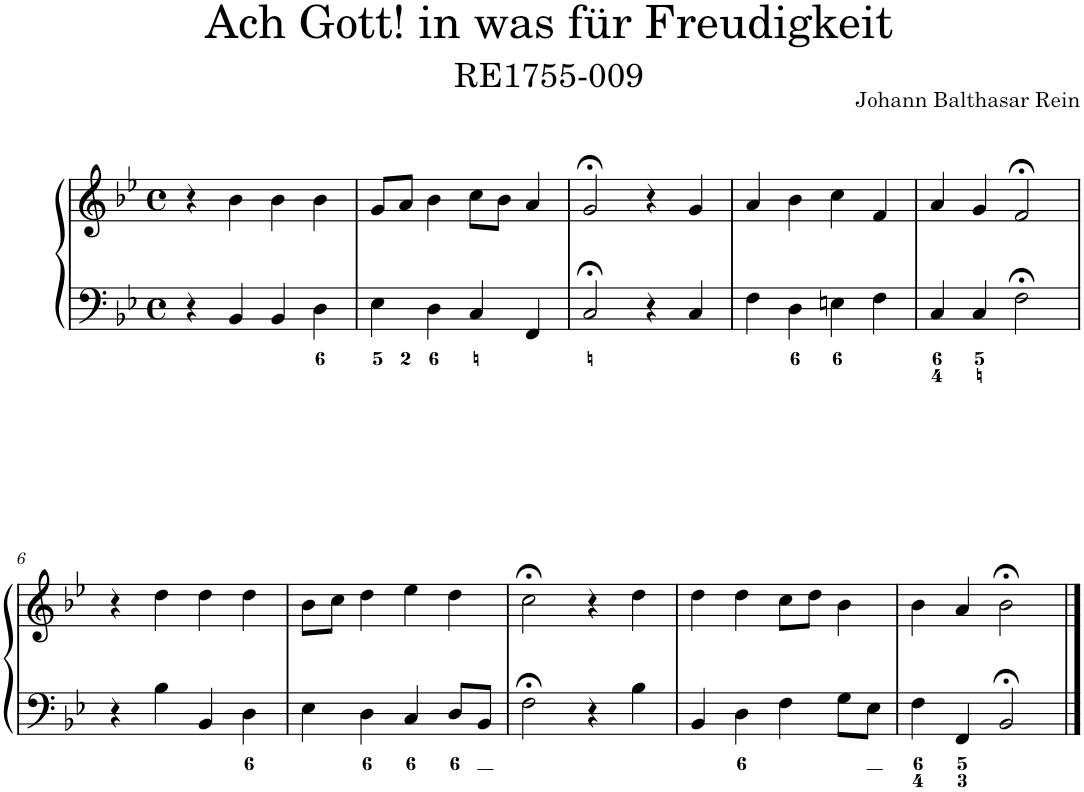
**kern	**kern
*part1	*part1
*staff2	*staff1
*I"Piano	*
*I'Pno.	*
*clefF4	*clefG2
*k[b-e-]	*k[b-e-]
*M4/4	*M4/4
*met(c)	*met(c)
=1	=1
4r	4r
4BB-/	4b-\
4BB-/	4b-\
4D\	4b-\
=2	=2
4E-\	8g/L
.	8a/J
4D\	4b-\
4C/	8cc\L
.	8b-\J
4FF/	4a/
=3	=3
2C;</	2g;</
4r	4r
4C/	4g/
=4	=4
4F\	4a/
4D\	4b-\
4En\	4cc\
4F\	4f/
=5	=5
4C/	4a/
4C/	4g/
2F;<\	2f;</
!!LO:LB:g=z
=6	=6
4r	4r
4B-\	4dd\
4BB-/	4dd\
4D\	4dd\
=7	=7
4E-\	8b-\L
.	8cc\J
4D\	4dd\
4C/	4ee-\
8D/L	4dd\
8BB-/J	.
=8	=8
2F;<\	2cc;<\
4r	4r
4B-\	4dd\
=9	=9
4BB-/	4dd\
4D\	4dd\
4F\	8cc\L
.	8dd\J
8G\L	4b-\
8E-\J	.
=10	=10
4F\	4b-\
4FF/	4a/
2BB-;</	2b-;<\
==	==
*-	*-
